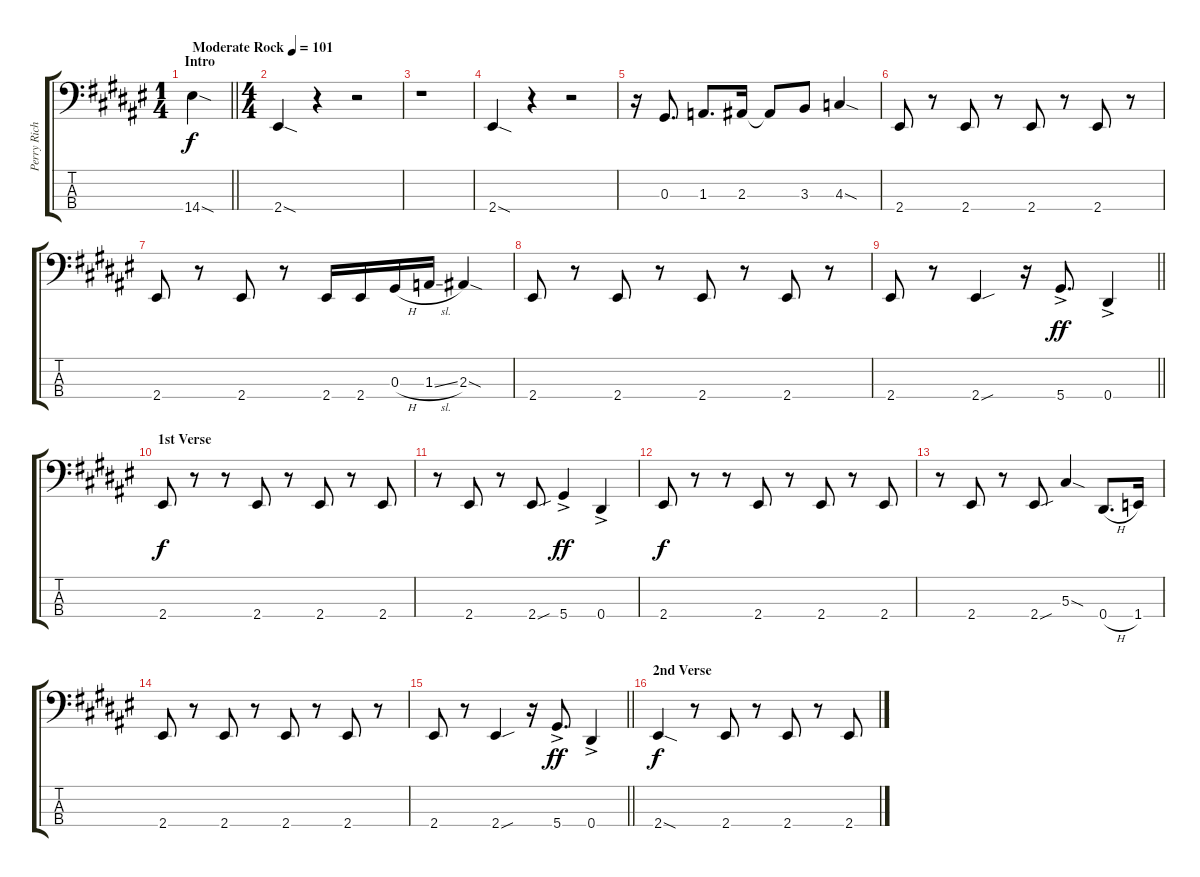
\track ("Perry Richardson" "Perry Rich") {instrument electricbasspick}
\staff {score tabs}
\tuning (Gb2 Db2 Ab1 Eb1) {hide}
\ts (1 4)
\section ("" "Intro")
\tempo (101 "Moderate Rock")
\clef f4
\barLineRight lightlight
\ks f#
14.4{sod}.4{dy f instrument electricbasspick} |
\ts (4 4)
2.4{sod}.4 r.4 r.2 |
r.1 |
2.4{sod}.4 r.4 r.2 |
r.16 0.3.8{d} 1.3.8{d} 2.3.16 2.3{t}.8 3.3.8 4.3{sod}.4 |
2.4.8 r.8 2.4.8 r.8 2.4.8 r.8 2.4.8 r.8 |
2.4.8 r.8 2.4.8 r.8 2.4.16 2.4.16 0.3{h}.16 1.3{sl}.16 2.3{sod}.4 |
2.4.8 r.8 2.4.8 r.8 2.4.8 r.8 2.4.8 r.8 |
\barLineRight lightlight
2.4.8 r.8 2.4{sou}.4 r.16 5.4{ac}.8{d dy ff} 0.4{ac}.4 |
\section ("" "1st Verse")
2.4.8{dy f} r.8 r.8 2.4.8 r.8 2.4.8 r.8 2.4.8 |
r.8 2.4.8 r.8 2.4{sou}.8 5.4{ac}.4{dy ff} 0.4{ac}.4 |
2.4.8{dy f} r.8 r.8 2.4.8 r.8 2.4.8 r.8 2.4.8 |
r.8 2.4.8 r.8 2.4{sou}.8 5.3{sod}.4 0.4{h}.8{d} 1.4.16 |
2.4.8 r.8 2.4.8 r.8 2.4.8 r.8 2.4.8 r.8 |
\barLineRight lightlight
2.4.8 r.8 2.4{sou}.4 r.16 5.4{ac}.8{d dy ff} 0.4{ac}.4 |
\section ("" "2nd Verse")
2.4{sod}.4{dy f} r.8 2.4.8 r.8 2.4.8 r.8 2.4.8
